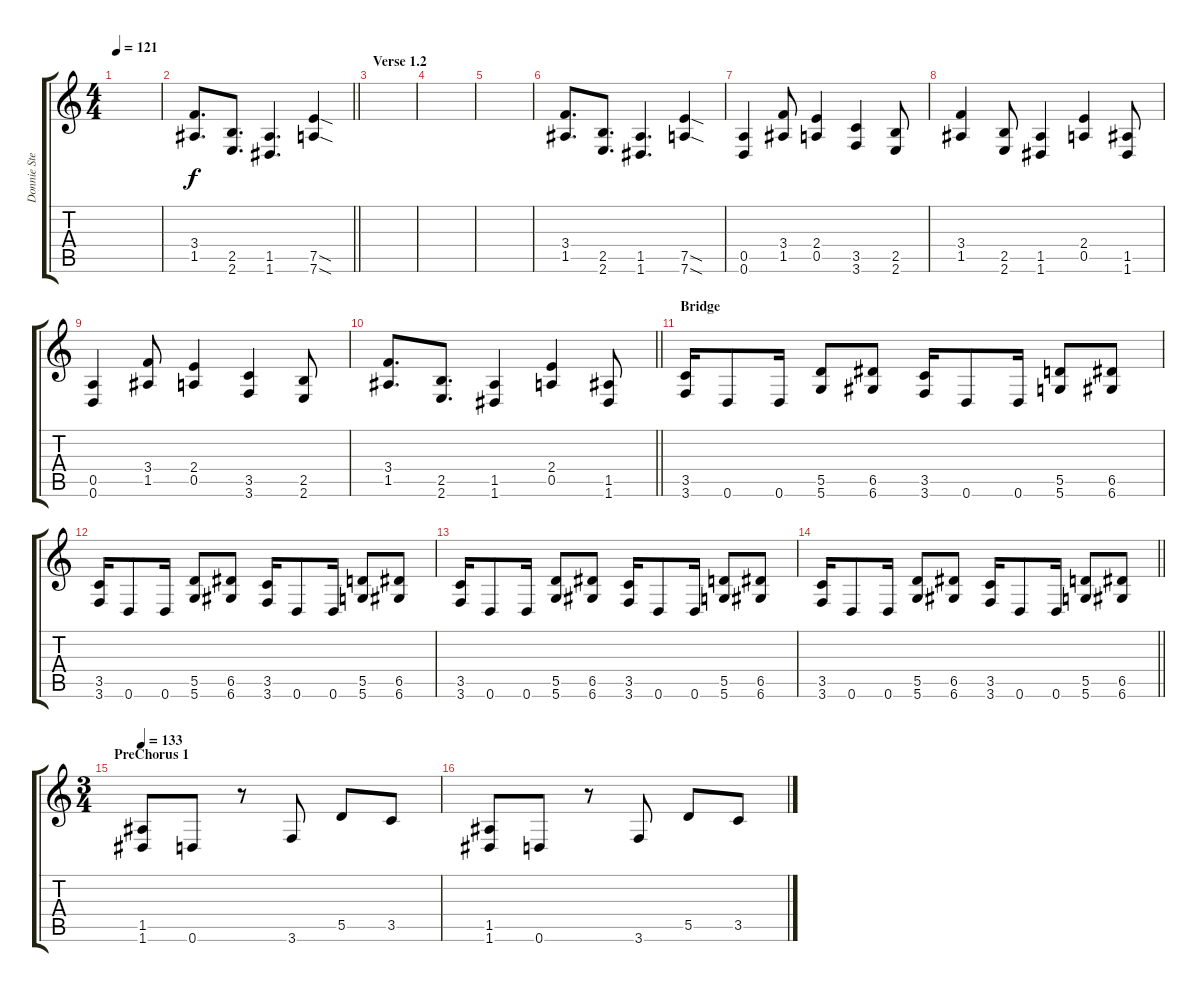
\track ("Donnie Steele" "Donnie Ste") {instrument distortionguitar}
\staff {score tabs}
\tuning (E4 B3 G3 D3 A2 D2) {hide}
\ts (4 4)
\tempo 121
\clef g2
\ks c
|
\barLineRight lightlight
(3.4 1.5).8{d} (2.5 2.6).8{d} (1.5 1.6).4{d} (7.5{sod} 7.6{sod}).4 |
\section ("" "Verse 1.2")
|
|
|
(3.4 1.5).8{d} (2.5 2.6).8{d} (1.5 1.6).4{d} (7.5{sod} 7.6{sod}).4 |
(0.5 0.6).4 (3.4 1.5).8 (2.4 0.5).4 (3.5 3.6).4 (2.5 2.6).8 |
(3.4 1.5).4 (2.5 2.6).8 (1.5 1.6).4 (2.4 0.5).4 (1.5 1.6).8 |
(0.5 0.6).4 (3.4 1.5).8 (2.4 0.5).4 (3.5 3.6).4 (2.5 2.6).8 |
\barLineRight lightlight
(3.4 1.5).8{d} (2.5 2.6).8{d} (1.5 1.6).4 (2.4 0.5).4 (1.5 1.6).8 |
\section ("" "Bridge")
(3.5 3.6).16 0.6.8 0.6.16 (5.5 5.6).8 (6.5 6.6).8 (3.5 3.6).16 0.6.8 0.6.16 (5.5 5.6).8 (6.5 6.6).8 |
(3.5 3.6).16 0.6.8 0.6.16 (5.5 5.6).8 (6.5 6.6).8 (3.5 3.6).16 0.6.8 0.6.16 (5.5 5.6).8 (6.5 6.6).8 |
(3.5 3.6).16 0.6.8 0.6.16 (5.5 5.6).8 (6.5 6.6).8 (3.5 3.6).16 0.6.8 0.6.16 (5.5 5.6).8 (6.5 6.6).8 |
\barLineRight lightlight
(3.5 3.6).16 0.6.8 0.6.16 (5.5 5.6).8 (6.5 6.6).8 (3.5 3.6).16 0.6.8 0.6.16 (5.5 5.6).8 (6.5 6.6).8 |
\ts (3 4)
\section ("" "PreChorus 1")
\tempo 133
(1.5 1.6).8 0.6.8 r.8 3.6.8 5.5.8 3.5.8 |
(1.5 1.6).8 0.6.8 r.8 3.6.8 5.5.8 3.5.8
